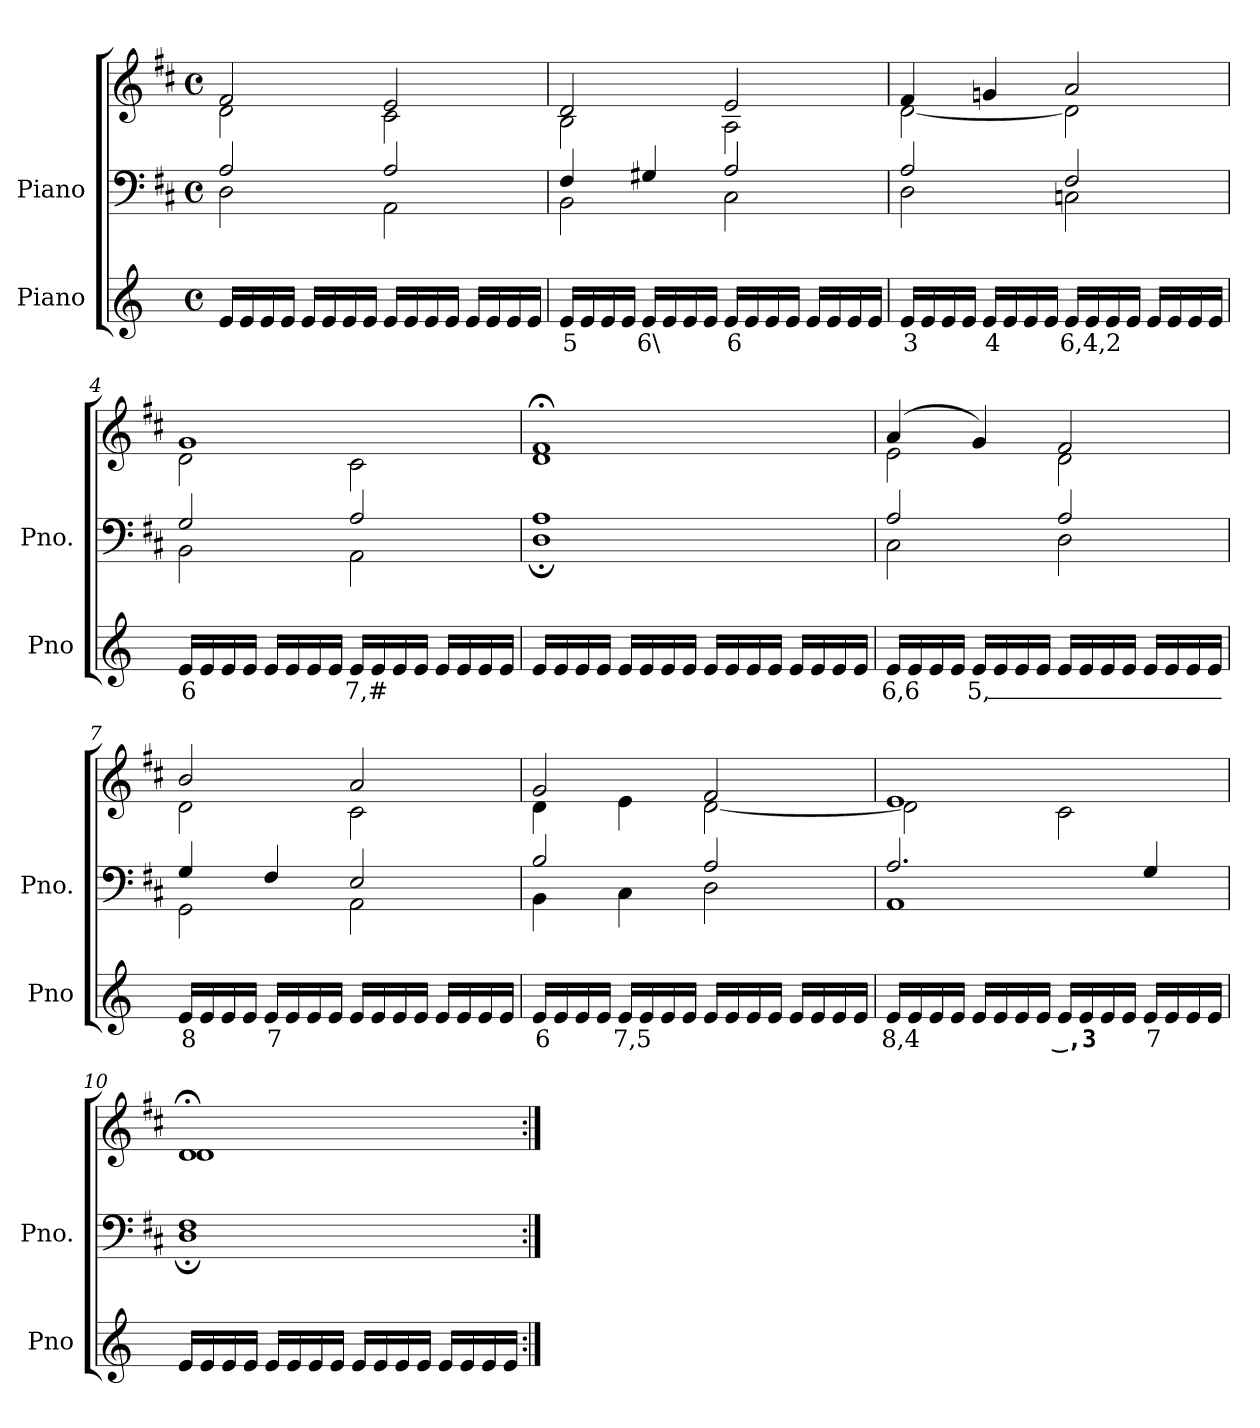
**kern	**text	**kern	**kern
*part2	*part2	*part1	*part1
*staff3	*staff3	*staff2	*staff1
*I"Piano	*	*I"Piano	*
*I'Pno	*	*I'Pno.	*
*clefG2	*	*clefF4	*clefG2
*k[]	*	*k[f#c#]	*k[f#c#]
*M4/4	*	*M4/4	*M4/4
*met(c)	*	*met(c)	*met(c)
=1	=1	=1	=1
*	*	*^	*^
16e/LL	.	2A/	2D\	2f#/	2d\
16e/	.	.	.	.	.
16e/	.	.	.	.	.
16e/JJ	.	.	.	.	.
16e/LL	.	.	.	.	.
16e/	.	.	.	.	.
16e/	.	.	.	.	.
16e/JJ	.	.	.	.	.
16e/LL	.	2A/	2AA\	2e/	2c#\
16e/	.	.	.	.	.
16e/	.	.	.	.	.
16e/JJ	.	.	.	.	.
16e/LL	.	.	.	.	.
16e/	.	.	.	.	.
16e/	.	.	.	.	.
16e/JJ	.	.	.	.	.
=2	=2	=2	=2	=2	=2
!	!LO:LY:b	!	!	!	!
16e/LL	5	4F#/	2BB\	2d/	2B\
16e/	.	.	.	.	.
16e/	.	.	.	.	.
16e/JJ	.	.	.	.	.
!	!LO:LY:b	!	!	!	!
16e/LL	6\	4G#X/	.	.	.
16e/	.	.	.	.	.
16e/	.	.	.	.	.
16e/JJ	.	.	.	.	.
!	!LO:LY:b	!	!	!	!
16e/LL	6	2A/	2C#\	2e/	2A\
16e/	.	.	.	.	.
16e/	.	.	.	.	.
16e/JJ	.	.	.	.	.
16e/LL	.	.	.	.	.
16e/	.	.	.	.	.
16e/	.	.	.	.	.
16e/JJ	.	.	.	.	.
=3	=3	=3	=3	=3	=3
!	!LO:LY:b	!	!	!	!
16e/LL	3	2A/	2D\	4f#/	[2d\
16e/	.	.	.	.	.
16e/	.	.	.	.	.
16e/JJ	.	.	.	.	.
!	!LO:LY:b	!	!	!	!
16e/LL	4	.	.	4gn/	.
16e/	.	.	.	.	.
16e/	.	.	.	.	.
16e/JJ	.	.	.	.	.
!	!LO:LY:b	!	!	!	!
16e/LL	6,4,2	2F#/	2Cn\	2a/	2d\]
16e/	.	.	.	.	.
16e/	.	.	.	.	.
16e/JJ	.	.	.	.	.
16e/LL	.	.	.	.	.
16e/	.	.	.	.	.
16e/	.	.	.	.	.
16e/JJ	.	.	.	.	.
=4	=4	=4	=4	=4	=4
!	!LO:LY:b	!	!	!	!
16e/LL	6	2G/	2BB\	1g	2d\
16e/	.	.	.	.	.
16e/	.	.	.	.	.
16e/JJ	.	.	.	.	.
16e/LL	.	.	.	.	.
16e/	.	.	.	.	.
16e/	.	.	.	.	.
16e/JJ	.	.	.	.	.
!	!LO:LY:b	!	!	!	!
16e/LL	7,#	2A/	2AA\	.	2c#\
16e/	.	.	.	.	.
16e/	.	.	.	.	.
16e/JJ	.	.	.	.	.
16e/LL	.	.	.	.	.
16e/	.	.	.	.	.
16e/	.	.	.	.	.
16e/JJ	.	.	.	.	.
=5	=5	=5	=5	=5	=5
16e/LL	.	1A	1D;	1f#;<	1d
16e/	.	.	.	.	.
16e/	.	.	.	.	.
16e/JJ	.	.	.	.	.
16e/LL	.	.	.	.	.
16e/	.	.	.	.	.
16e/	.	.	.	.	.
16e/JJ	.	.	.	.	.
16e/LL	.	.	.	.	.
16e/	.	.	.	.	.
16e/	.	.	.	.	.
16e/JJ	.	.	.	.	.
16e/LL	.	.	.	.	.
16e/	.	.	.	.	.
16e/	.	.	.	.	.
16e/JJ	.	.	.	.	.
=6	=6	=6	=6	=6	=6
!	!LO:LY:b	!	!	!	!
16e/LL	6,6	2A/	2C#\	(>4a/	2e\
16e/	.	.	.	.	.
16e/	.	.	.	.	.
16e/JJ	.	.	.	.	.
!	!LO:LY:b	!	!	!	!
16e/LL	5,_	.	.	4g/)	.
16e/	.	.	.	.	.
16e/	.	.	.	.	.
16e/JJ	.	.	.	.	.
16e/LL	.	2A/	2D\	2f#/	2d\
16e/	.	.	.	.	.
16e/	.	.	.	.	.
16e/JJ	.	.	.	.	.
16e/LL	.	.	.	.	.
16e/	.	.	.	.	.
16e/	.	.	.	.	.
16e/JJ	.	.	.	.	.
=7	=7	=7	=7	=7	=7
!	!LO:LY:b	!	!	!	!
16e/LL	8	4G/	2GG\	2b/	2d\
16e/	.	.	.	.	.
16e/	.	.	.	.	.
16e/JJ	.	.	.	.	.
!	!LO:LY:b	!	!	!	!
16e/LL	7	4F#/	.	.	.
16e/	.	.	.	.	.
16e/	.	.	.	.	.
16e/JJ	.	.	.	.	.
16e/LL	.	2E/	2AA\	2a/	2c#\
16e/	.	.	.	.	.
16e/	.	.	.	.	.
16e/JJ	.	.	.	.	.
16e/LL	.	.	.	.	.
16e/	.	.	.	.	.
16e/	.	.	.	.	.
16e/JJ	.	.	.	.	.
=8	=8	=8	=8	=8	=8
!	!LO:LY:b	!	!	!	!
16e/LL	6	2B/	4BB\	2g/	4d\
16e/	.	.	.	.	.
16e/	.	.	.	.	.
16e/JJ	.	.	.	.	.
!	!LO:LY:b	!	!	!	!
16e/LL	7,5	.	4C#\	.	4e\
16e/	.	.	.	.	.
16e/	.	.	.	.	.
16e/JJ	.	.	.	.	.
16e/LL	.	2A/	2D\	2f#/	[2d\
16e/	.	.	.	.	.
16e/	.	.	.	.	.
16e/JJ	.	.	.	.	.
16e/LL	.	.	.	.	.
16e/	.	.	.	.	.
16e/	.	.	.	.	.
16e/JJ	.	.	.	.	.
=9	=9	=9	=9	=9	=9
!	!LO:LY:b	!	!	!	!
16e/LL	8,4	2.A/	1AA	1e	2d\]
16e/	.	.	.	.	.
16e/	.	.	.	.	.
16e/JJ	.	.	.	.	.
16e/LL	.	.	.	.	.
16e/	.	.	.	.	.
16e/	.	.	.	.	.
16e/JJ	.	.	.	.	.
!	!LO:LY:b	!	!	!	!
16e/LL	_,3	.	.	.	2c#\
16e/	.	.	.	.	.
16e/	.	.	.	.	.
16e/JJ	.	.	.	.	.
!	!LO:LY:b	!	!	!	!
16e/LL	7	4G/	.	.	.
16e/	.	.	.	.	.
16e/	.	.	.	.	.
16e/JJ	.	.	.	.	.
=10	=10	=10	=10	=10	=10
16e/LL	.	1F#	1D;	1d;<	1d
16e/	.	.	.	.	.
16e/	.	.	.	.	.
16e/JJ	.	.	.	.	.
16e/LL	.	.	.	.	.
16e/	.	.	.	.	.
16e/	.	.	.	.	.
16e/JJ	.	.	.	.	.
16e/LL	.	.	.	.	.
16e/	.	.	.	.	.
16e/	.	.	.	.	.
16e/JJ	.	.	.	.	.
16e/LL	.	.	.	.	.
16e/	.	.	.	.	.
16e/	.	.	.	.	.
16e/JJ	.	.	.	.	.
*	*	*v	*v	*	*
*	*	*	*v	*v
=:|!	=:|!	=:|!	=:|!
*-	*-	*-	*-
